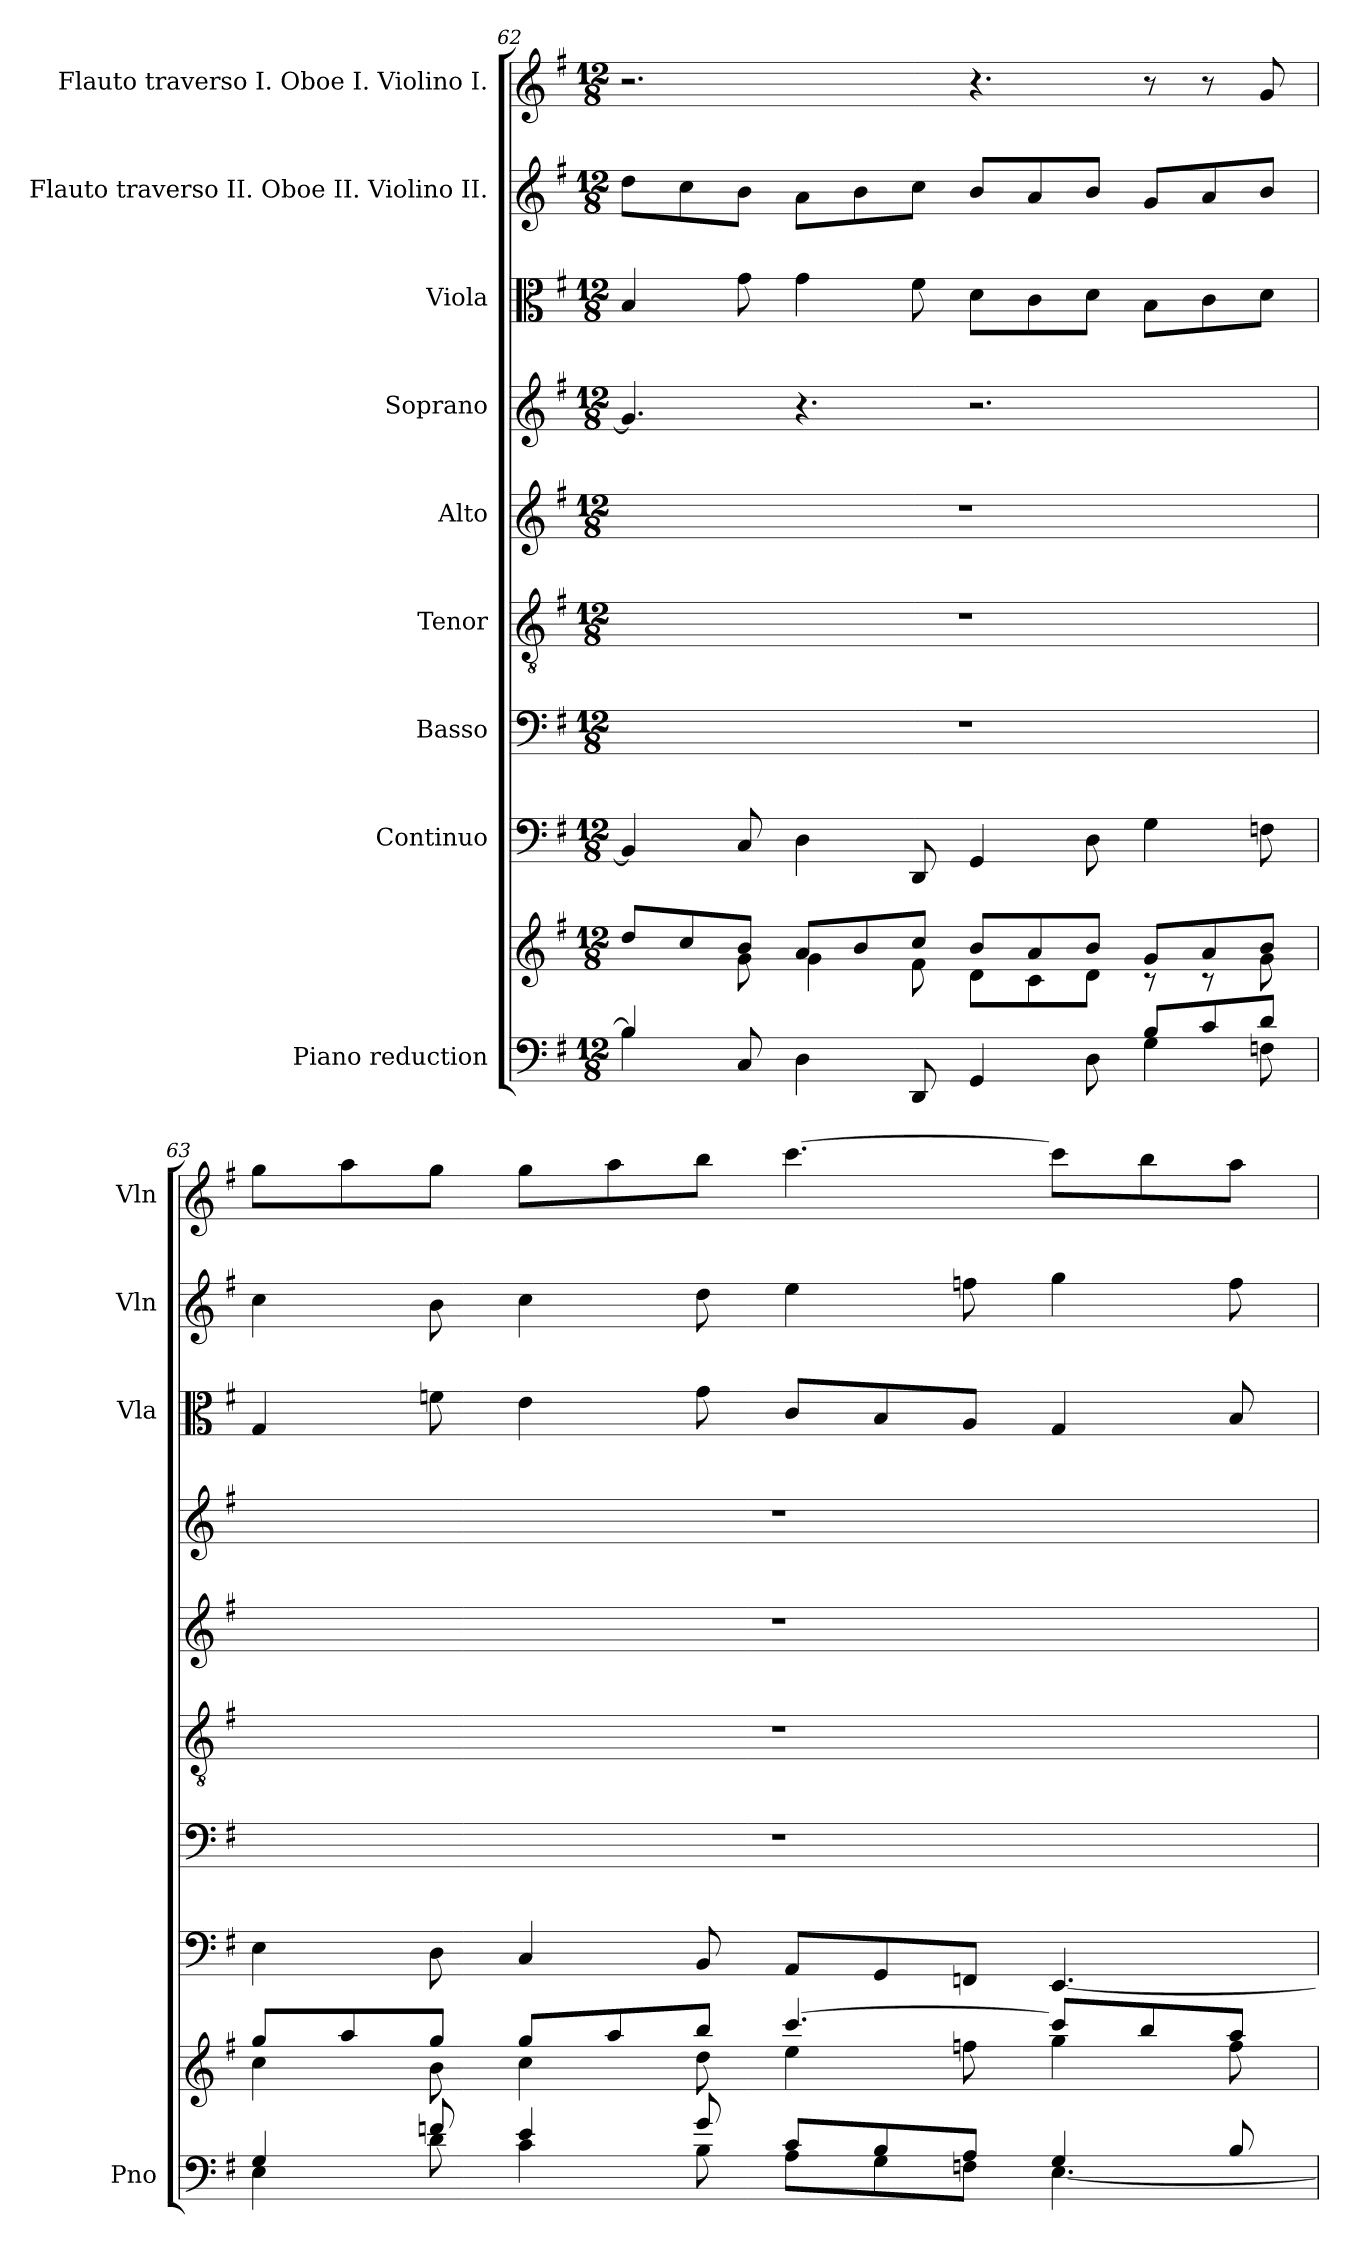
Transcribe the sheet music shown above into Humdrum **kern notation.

**kern	**kern	**kern	**kern	**kern	**kern	**kern	**kern	**kern	**kern
*part9	*part9	*part8	*part7	*part6	*part5	*part4	*part3	*part2	*part1
*staff10	*staff9	*staff8	*staff7	*staff6	*staff5	*staff4	*staff3	*staff2	*staff1
*I"Piano reduction	*	*I"Continuo	*I"Basso	*I"Tenor	*I"Alto	*I"Soprano	*I"Viola	*I"Flauto traverso II. Oboe II. Violino II.	*I"Flauto traverso I. Oboe I. Violino I.
*I'Pno	*	*	*	*	*	*	*I'Vla	*I'Vln	*I'Vln
*clefF4	*clefG2	*clefF4	*clefF4	*clefGv2	*clefG2	*clefG2	*clefC3	*clefG2	*clefG2
*k[f#]	*k[f#]	*k[f#]	*k[f#]	*k[f#]	*k[f#]	*k[f#]	*k[f#]	*k[f#]	*k[f#]
*M12/8	*M12/8	*M12/8	*M12/8	*M12/8	*M12/8	*M12/8	*M12/8	*M12/8	*M12/8
=62	=62	=62	=62	=62	=62	=62	=62	=62	=62
*^	*^	*	*	*	*	*	*	*	*
4B/	4B\]	8dd/L	4ryy	4BB/]	1.r	1.r	1.r	4.g/]	4B/	8dd\L	2.r
.	.	8cc/	.	.	.	.	.	.	.	8cc\	.
8C/	8ryy	8b/J	8g\	8C/	.	.	.	.	8g\	8b\J	.
4D\	2.ryy	8a/L	4g\	4D\	.	.	.	4.r	4g\	8a\L	.
.	.	8b/	.	.	.	.	.	.	.	8b\	.
8DD/	.	8cc/J	8f#\	8DD/	.	.	.	.	8f#\	8cc\J	.
4GG/	.	8b/L	8d\L	4GG/	.	.	.	2.r	8d\L	8b/L	4.r
.	.	8a/	8c\	.	.	.	.	.	8c\	8a/	.
8D\	.	8b/J	8d\J	8D\	.	.	.	.	8d\J	8b/J	.
8B/L	4G\	8g/L	8r	4G\	.	.	.	.	8B\L	8g/L	8r
8c/	.	8a/	8r	.	.	.	.	.	8c\	8a/	8r
8d/J	8Fn\	8b/J	8g\	8Fn\	.	.	.	.	8d\J	8b/J	8g/
=63	=63	=63	=63	=63	=63	=63	=63	=63	=63	=63	=63
4G/	4E\	8gg/L	4cc\	4E\	1.r	1.r	1.r	1.r	4G/	4cc\	8gg\L
.	.	8aa/	.	.	.	.	.	.	.	.	8aa\
8fn/	8d\	8gg/J	8b\	8D\	.	.	.	.	8fn\	8b\	8gg\J
4e/	4c\	8gg/L	4cc\	4C/	.	.	.	.	4e\	4cc\	8gg\L
.	.	8aa/	.	.	.	.	.	.	.	.	8aa\
8g/	8B\	8bb/J	8dd\	8BB/	.	.	.	.	8g\	8dd\	8bb\J
8c/L	8A\L	[4.ccc/	4ee\	8AA/L	.	.	.	.	8c/L	4ee\	[4.ccc\
8B/	8G\	.	.	8GG/	.	.	.	.	8B/	.	.
8A/J	8Fn\J	.	8ffn\	8FFn/J	.	.	.	.	8A/J	8ffn\	.
4G/	[4.E\	8ccc/L]	4gg\	[4.EE/	.	.	.	.	4G/	4gg\	8ccc\L]
.	.	8bb/	.	.	.	.	.	.	.	.	8bb\
8B/	.	8aa/J	8ff\	.	.	.	.	.	8B/	8ff\	8aa\J
*v	*v	*	*	*	*	*	*	*	*	*	*
*	*v	*v	*	*	*	*	*	*	*	*
=	=	=	=	=	=	=	=	=	=
*-	*-	*-	*-	*-	*-	*-	*-	*-	*-
